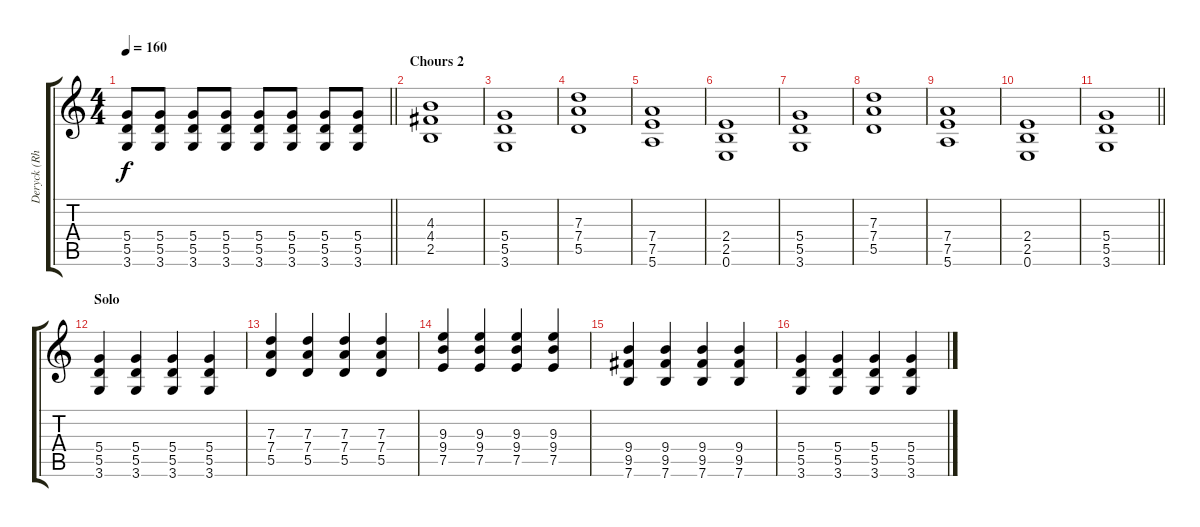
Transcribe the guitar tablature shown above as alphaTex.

\track ("Deryck (Rhytm)" "Deryck (Rh") {instrument acousticguitarsteel}
\staff {score tabs}
\tuning (E4 B3 G3 D3 A2 E2) {hide}
\ts (4 4)
\tempo 160
\clef g2
\barLineRight lightlight
\ks c
(5.4 5.5 3.6).8{dy f} (5.4 5.5 3.6).8 (5.4 5.5 3.6).8 (5.4 5.5 3.6).8 (5.4 5.5 3.6).8 (5.4 5.5 3.6).8 (5.4 5.5 3.6).8 (5.4 5.5 3.6).8 |
\section ("" "Chours 2")
(4.3 4.4 2.5).1 |
(5.4 5.5 3.6).1 |
(7.3 7.4 5.5).1 |
(7.4 7.5 5.6).1 |
(2.4 2.5 0.6).1 |
(5.4 5.5 3.6).1 |
(7.3 7.4 5.5).1 |
(7.4 7.5 5.6).1 |
(2.4 2.5 0.6).1 |
\barLineRight lightlight
(5.4 5.5 3.6).1 |
\section ("" "Solo")
(5.4 5.5 3.6).4 (5.4 5.5 3.6).4 (5.4 5.5 3.6).4 (5.4 5.5 3.6).4 |
(7.3 7.4 5.5).4 (7.3 7.4 5.5).4 (7.3 7.4 5.5).4 (7.3 7.4 5.5).4 |
(9.3 9.4 7.5).4 (9.3 9.4 7.5).4 (9.3 9.4 7.5).4 (9.3 9.4 7.5).4 |
(9.4 9.5 7.6).4 (9.4 9.5 7.6).4 (9.4 9.5 7.6).4 (9.4 9.5 7.6).4 |
(5.4 5.5 3.6).4 (5.4 5.5 3.6).4 (5.4 5.5 3.6).4 (5.4 5.5 3.6).4
